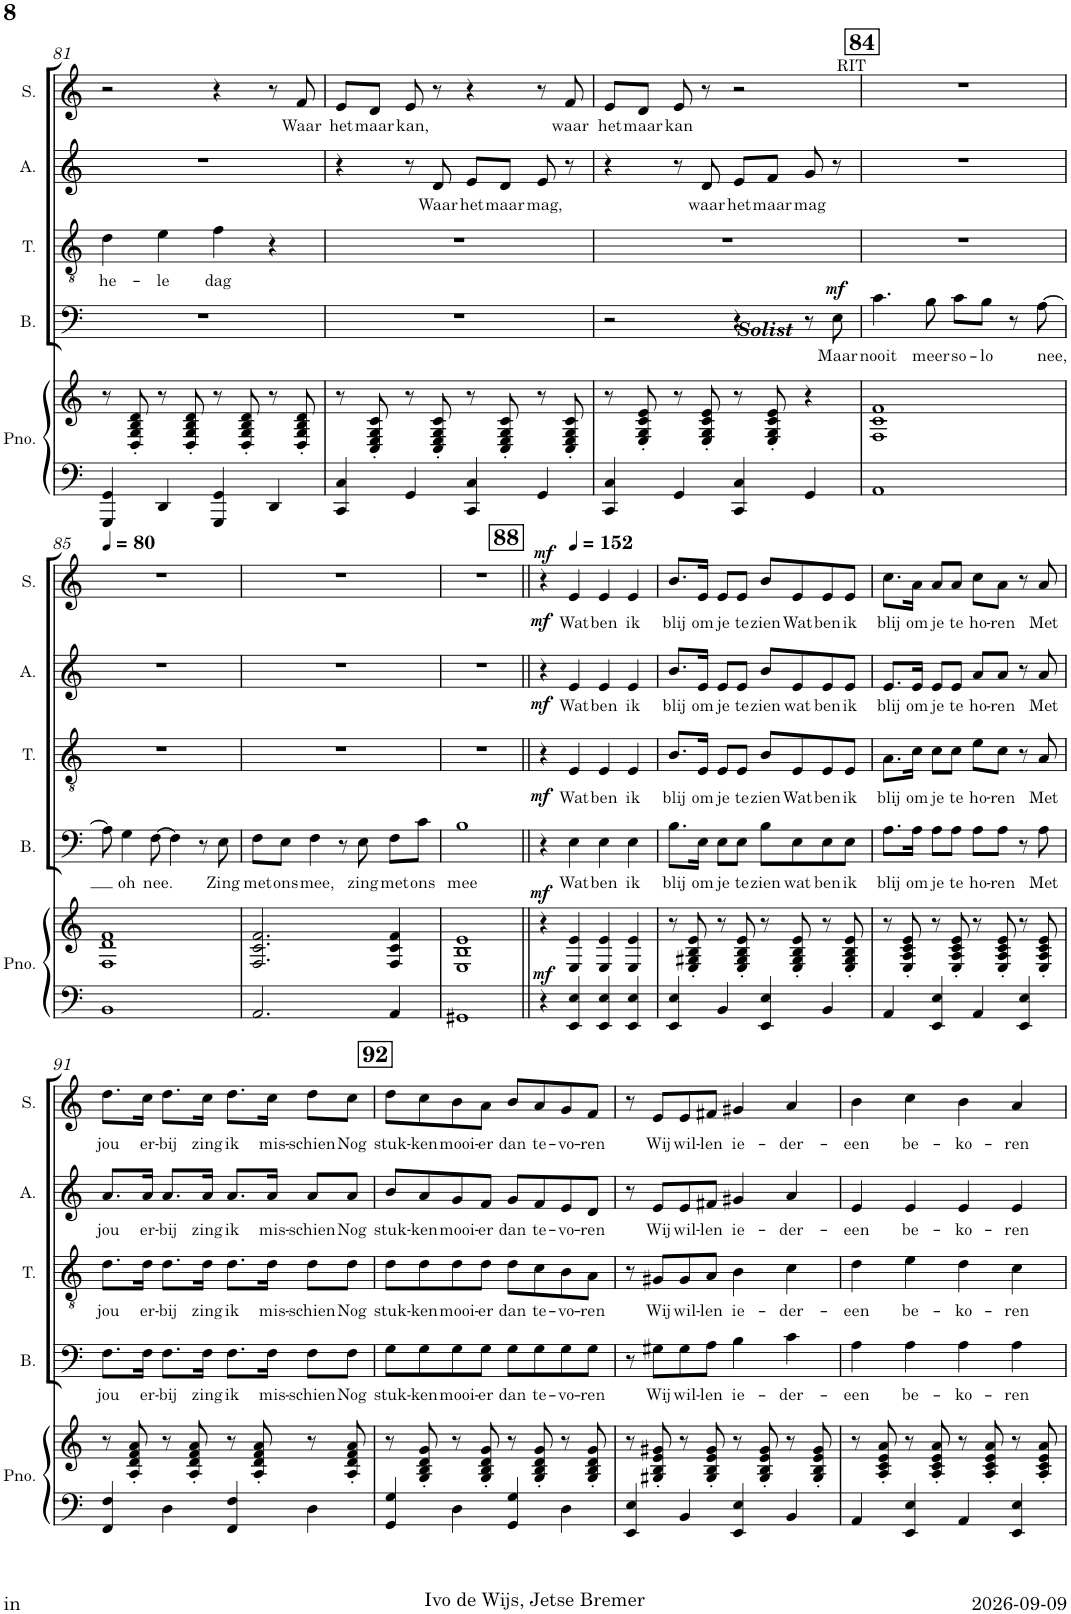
**kern	**kern	**dynam	**kern	**text	**dynam	**kern	**text	**dynam	**kern	**text	**dynam	**kern	**text	**dynam
*part5	*part5	*part5	*part4	*part4	*part4	*part3	*part3	*part3	*part2	*part2	*part2	*part1	*part1	*part1
*staff6	*staff5	*staff5/6	*staff4	*staff4	*staff4	*staff3	*staff3	*staff3	*staff2	*staff2	*staff2	*staff1	*staff1	*staff1
*I"Piano	*	*	*I"Bas	*	*	*I"Tenor	*	*	*I"Alt	*	*	*I"Sopraan	*	*
*I'Pno.	*	*	*I'B.	*	*	*I'T.	*	*	*I'A.	*	*	*I'S.	*	*
!!LO:PB:g=z
*clefF4	*clefG2	*	*clefF4	*	*	*clefGv2	*	*	*clefG2	*	*	*clefG2	*	*
*	*	*	*Trd5c9	*	*	*Trd5c9	*	*	*Trd5c9	*	*	*Trd5c9	*	*
*k[]	*k[]	*	*k[]	*	*	*k[]	*	*	*k[]	*	*	*k[]	*	*
*M4/4	*M4/4	*	*M4/4	*	*	*M4/4	*	*	*M4/4	*	*	*M4/4	*	*
=81	=81	=81	=81	=81	=81	=81	=81	=81	=81	=81	=81	=81	=81	=81
!	!	!	!	!	!	!	!LO:LY:b	!	!	!	!	!	!	!
4GGG/ 4GG/	8r	.	1r	.	.	4d\	he-	.	1r	.	.	2r	.	.
.	8D/' 8G/' 8B/' 8d/'	.	.	.	.	.	.	.	.	.	.	.	.	.
!	!	!	!	!	!	!	!LO:LY:b	!	!	!	!	!	!	!
4DD/	8r	.	.	.	.	4e\	-le	.	.	.	.	.	.	.
.	8D/' 8G/' 8B/' 8d/'	.	.	.	.	.	.	.	.	.	.	.	.	.
!	!	!	!	!	!	!	!LO:LY:b	!	!	!	!	!	!	!
4GGG/ 4GG/	8r	.	.	.	.	4f\	dag	.	.	.	.	4r	.	.
.	8D/' 8G/' 8B/' 8d/'	.	.	.	.	.	.	.	.	.	.	.	.	.
4DD/	8r	.	.	.	.	4r	.	.	.	.	.	8r	.	.
!	!	!	!	!	!	!	!	!	!	!	!	!	!LO:LY:b	!
.	8D/' 8G/' 8B/' 8d/'	.	.	.	.	.	.	.	.	.	.	8f/	Waar	.
=82	=82	=82	=82	=82	=82	=82	=82	=82	=82	=82	=82	=82	=82	=82
!	!	!	!	!	!	!	!	!	!	!	!	!	!LO:LY:b	!
4CC/ 4C/	8r	.	1r	.	.	1r	.	.	4r	.	.	8e/L	het	.
!	!	!	!	!	!	!	!	!	!	!	!	!	!LO:LY:b	!
.	8C/' 8E/' 8G/' 8c/'	.	.	.	.	.	.	.	.	.	.	8d/J	maar	.
!	!	!	!	!	!	!	!	!	!	!	!	!	!LO:LY:b	!
4GG/	8r	.	.	.	.	.	.	.	8r	.	.	8e/	kan,	.
!	!	!	!	!	!	!	!	!	!	!LO:LY:b	!	!	!	!
.	8C/' 8E/' 8G/' 8c/'	.	.	.	.	.	.	.	8d/	Waar	.	8r	.	.
!	!	!	!	!	!	!	!	!	!	!LO:LY:b	!	!	!	!
4CC/ 4C/	8r	.	.	.	.	.	.	.	8e/L	het	.	4r	.	.
!	!	!	!	!	!	!	!	!	!	!LO:LY:b	!	!	!	!
.	8C/' 8E/' 8G/' 8c/'	.	.	.	.	.	.	.	8d/J	maar	.	.	.	.
!	!	!	!	!	!	!	!	!	!	!LO:LY:b	!	!	!	!
4GG/	8r	.	.	.	.	.	.	.	8e/	mag,	.	8r	.	.
!	!	!	!	!	!	!	!	!	!	!	!	!	!LO:LY:b	!
.	8C/' 8E/' 8G/' 8c/'	.	.	.	.	.	.	.	8r	.	.	8f/	waar	.
=83	=83	=83	=83	=83	=83	=83	=83	=83	=83	=83	=83	=83	=83	=83
!	!	!	!	!	!	!	!	!	!	!	!	!	!LO:LY:b	!
4CC/ 4C/	8r	.	2r	.	.	1r	.	.	4r	.	.	8e/L	het	.
!	!	!	!	!	!	!	!	!	!	!	!	!	!LO:LY:b	!
.	8E/' 8G/' 8c/' 8e/'	.	.	.	.	.	.	.	.	.	.	8d/J	maar	.
!	!	!	!	!	!	!	!	!	!	!	!	!	!LO:LY:b	!
4GG/	8r	.	.	.	.	.	.	.	8r	.	.	8e/	kan	.
!	!	!	!	!	!	!	!	!	!	!LO:LY:b	!	!	!	!
.	8E/' 8G/' 8c/' 8e/'	.	.	.	.	.	.	.	8d/	waar	.	8r	.	.
!	!	!	!	!	!	!	!	!	!	!LO:LY:b	!	!	!	!
4CC/ 4C/	8r	.	4r	.	.	.	.	.	8e/L	het	.	2r	.	.
!	!	!	!	!	!	!	!	!	!	!LO:LY:b	!	!	!	!
.	8E/' 8G/' 8c/' 8e/'	.	.	.	.	.	.	.	8f/J	maar	.	.	.	.
!	!	!	!	!	!	!	!	!	!	!LO:LY:b	!	!	!	!
4GG/	4r	.	8r	.	.	.	.	.	8g/	mag	.	.	.	.
!	!	!	!LO:TX:b:Bi:t=Solist	!	!	!	!	!	!	!	!	!	!	!
!	!	!	!	!LO:LY:b	!LO:DY:a	!	!	!	!	!	!	!	!	!
.	.	.	8E\	Maar	mf	.	.	.	8r	.	.	.	.	.
=84	=84	=84	=84	=84	=84	=84	=84	=84	=84	=84	=84	=84	=84	=84
*	*^	*	*	*	*	*	*	*	*	*	*	*	*	*
*	*	*^	*	*	*	*	*	*	*	*	*	*	*	*	*
!!LO:REH:place=s1:a:B:cj:fs=14:t=84
!	!	!	!	!	!	!	!	!	!	!	!	!	!	!LO:TX:a:t=RIT	!	!
!	!	!	!	!	!	!LO:LY:b	!	!	!	!	!	!	!	!	!	!
1AA	1f	1c	1F	.	4.c\	nooit	.	1r	.	.	1r	.	.	1r	.	.
!	!	!	!	!	!	!LO:LY:b	!	!	!	!	!	!	!	!	!	!
.	.	.	.	.	8B\	meer	.	.	.	.	.	.	.	.	.	.
!	!	!	!	!	!	!LO:LY:b	!	!	!	!	!	!	!	!	!	!
.	.	.	.	.	8c\L	so-	.	.	.	.	.	.	.	.	.	.
!	!	!	!	!	!	!LO:LY:b	!	!	!	!	!	!	!	!	!	!
.	.	.	.	.	8B\J	-lo	.	.	.	.	.	.	.	.	.	.
.	.	.	.	.	8r	.	.	.	.	.	.	.	.	.	.	.
!	!	!	!	!	!	!LO:LY:b	!	!	!	!	!	!	!	!	!	!
.	.	.	.	.	[>8A\	nee,	.	.	.	.	.	.	.	.	.	.
*	*v	*v	*v	*	*	*	*	*	*	*	*	*	*	*	*	*
!!LO:LB:g=z
=85	=85	=85	=85	=85	=85	=85	=85	=85	=85	=85	=85	=85	=85	=85
*	*	*	*	*	*	*	*	*	*	*	*	*MM80	*	*
*	*^	*	*	*	*	*	*	*	*	*	*	*	*	*
1BB	1d 1f	1F	.	8A\]	.	.	1r	.	.	1r	.	.	1r	.	.
!	!	!	!	!	!LO:LY:b	!	!	!	!	!	!	!	!	!	!
.	.	.	.	4G\	oh	.	.	.	.	.	.	.	.	.	.
!	!	!	!	!	!LO:LY:b	!	!	!	!	!	!	!	!	!	!
.	.	.	.	[>8F\	nee.	.	.	.	.	.	.	.	.	.	.
.	.	.	.	4F\]	.	.	.	.	.	.	.	.	.	.	.
.	.	.	.	8r	.	.	.	.	.	.	.	.	.	.	.
!	!	!	!	!	!LO:LY:b	!	!	!	!	!	!	!	!	!	!
.	.	.	.	8E\	Zing	.	.	.	.	.	.	.	.	.	.
*	*v	*v	*	*	*	*	*	*	*	*	*	*	*	*	*
=86	=86	=86	=86	=86	=86	=86	=86	=86	=86	=86	=86	=86	=86	=86
!	!	!	!	!LO:LY:b	!	!	!	!	!	!	!	!	!	!
2.AA/	2.F/ 2.c/ 2.f/	.	8F\L	met	.	1r	.	.	1r	.	.	1r	.	.
!	!	!	!	!LO:LY:b	!	!	!	!	!	!	!	!	!	!
.	.	.	8E\J	ons	.	.	.	.	.	.	.	.	.	.
!	!	!	!	!LO:LY:b	!	!	!	!	!	!	!	!	!	!
.	.	.	4F\	mee,	.	.	.	.	.	.	.	.	.	.
.	.	.	8r	.	.	.	.	.	.	.	.	.	.	.
!	!	!	!	!LO:LY:b	!	!	!	!	!	!	!	!	!	!
.	.	.	8E\	zing	.	.	.	.	.	.	.	.	.	.
!	!	!	!	!LO:LY:b	!	!	!	!	!	!	!	!	!	!
4AA/	4F/ 4c/ 4f/	.	8F\L	met	.	.	.	.	.	.	.	.	.	.
!	!	!	!	!LO:LY:b	!	!	!	!	!	!	!	!	!	!
.	.	.	8c\J	ons	.	.	.	.	.	.	.	.	.	.
=87	=87	=87	=87	=87	=87	=87	=87	=87	=87	=87	=87	=87	=87	=87
*	*^	*	*	*	*	*	*	*	*	*	*	*	*	*
*	*	*^	*	*	*	*	*	*	*	*	*	*	*	*	*
!	!	!	!	!	!	!LO:LY:b	!	!	!	!	!	!	!	!	!	!
1GG#X	1e	1B	1E	.	1B	mee	.	1r	.	.	1r	.	.	1r	.	.
!!LO:REH:place=s1:a:B:cj:fs=14:t=88
=88||	=88||	=88||	=88||	=88||	=88||	=88||	=88||	=88||	=88||	=88||	=88||	=88||	=88||	=88||	=88||	=88||
!	!	!	!	!LO:DY:a=2	!	!	!	!	!	!	!	!	!	!	!	!
!	!	!	!	!LO:DY:n=1:a	!	!	!LO:DY:a	!	!	!LO:DY:a	!	!	!LO:DY:a	!	!	!LO:DY:a
*	*v	*v	*v	*	*	*	*	*	*	*	*	*	*	*	*	*
4r	4r	mf mf	4r	.	mf	4r	.	mf	4r	.	mf	4r	.	mf
*	*	*	*	*	*	*	*	*	*	*	*	*MM152	*	*
!	!	!	!	!LO:LY:b	!	!	!LO:LY:b	!	!	!LO:LY:b	!	!	!LO:LY:b	!
4EE/ 4E/	4E/ 4e/	.	4E\	Wat	.	4E/	Wat	.	4e/	Wat	.	4e/	Wat	.
!	!	!	!	!LO:LY:b	!	!	!LO:LY:b	!	!	!LO:LY:b	!	!	!LO:LY:b	!
4EE/ 4E/	4E/ 4e/	.	4E\	ben	.	4E/	ben	.	4e/	ben	.	4e/	ben	.
!	!	!	!	!LO:LY:b	!	!	!LO:LY:b	!	!	!LO:LY:b	!	!	!LO:LY:b	!
4EE/ 4E/	4E/ 4e/	.	4E\	ik	.	4E/	ik	.	4e/	ik	.	4e/	ik	.
=89	=89	=89	=89	=89	=89	=89	=89	=89	=89	=89	=89	=89	=89	=89
!	!	!	!	!LO:LY:b	!	!	!LO:LY:b	!	!	!LO:LY:b	!	!	!LO:LY:b	!
4EE/ 4E/	8r	.	8.B\L	blij	.	8.B/L	blij	.	8.b/L	blij	.	8.b/L	blij	.
.	8E/' 8G#X/' 8B/' 8e/'	.	.	.	.	.	.	.	.	.	.	.	.	.
!	!	!	!	!LO:LY:b	!	!	!LO:LY:b	!	!	!LO:LY:b	!	!	!LO:LY:b	!
.	.	.	16E\Jk	om	.	16E/Jk	om	.	16e/Jk	om	.	16e/Jk	om	.
!	!	!	!	!LO:LY:b	!	!	!LO:LY:b	!	!	!LO:LY:b	!	!	!LO:LY:b	!
4BB/	8r	.	8E\L	je	.	8E/L	je	.	8e/L	je	.	8e/L	je	.
!	!	!	!	!LO:LY:b	!	!	!LO:LY:b	!	!	!LO:LY:b	!	!	!LO:LY:b	!
.	8E/' 8G#/' 8B/' 8e/'	.	8E\J	te	.	8E/J	te	.	8e/J	te	.	8e/J	te	.
!	!	!	!	!LO:LY:b	!	!	!LO:LY:b	!	!	!LO:LY:b	!	!	!LO:LY:b	!
4EE/ 4E/	8r	.	8B\L	zien	.	8B/L	zien	.	8b/L	zien	.	8b/L	zien	.
!	!	!	!	!LO:LY:b	!	!	!LO:LY:b	!	!	!LO:LY:b	!	!	!LO:LY:b	!
.	8E/' 8G#/' 8B/' 8e/'	.	8E\	wat	.	8E/	Wat	.	8e/	wat	.	8e/	Wat	.
!	!	!	!	!LO:LY:b	!	!	!LO:LY:b	!	!	!LO:LY:b	!	!	!LO:LY:b	!
4BB/	8r	.	8E\	ben	.	8E/	ben	.	8e/	ben	.	8e/	ben	.
!	!	!	!	!LO:LY:b	!	!	!LO:LY:b	!	!	!LO:LY:b	!	!	!LO:LY:b	!
.	8E/' 8G#/' 8B/' 8e/'	.	8E\J	ik	.	8E/J	ik	.	8e/J	ik	.	8e/J	ik	.
=90	=90	=90	=90	=90	=90	=90	=90	=90	=90	=90	=90	=90	=90	=90
!	!	!	!	!LO:LY:b	!	!	!LO:LY:b	!	!	!LO:LY:b	!	!	!LO:LY:b	!
4AA/	8r	.	8.A\L	blij	.	8.A\L	blij	.	8.e/L	blij	.	8.cc\L	blij	.
.	8E/' 8A/' 8c/' 8e/'	.	.	.	.	.	.	.	.	.	.	.	.	.
!	!	!	!	!LO:LY:b	!	!	!LO:LY:b	!	!	!LO:LY:b	!	!	!LO:LY:b	!
.	.	.	16A\Jk	om	.	16c\Jk	om	.	16e/Jk	om	.	16a\Jk	om	.
!	!	!	!	!LO:LY:b	!	!	!LO:LY:b	!	!	!LO:LY:b	!	!	!LO:LY:b	!
4EE/ 4E/	8r	.	8A\L	je	.	8c\L	je	.	8e/L	je	.	8a/L	je	.
!	!	!	!	!LO:LY:b	!	!	!LO:LY:b	!	!	!LO:LY:b	!	!	!LO:LY:b	!
.	8E/' 8A/' 8c/' 8e/'	.	8A\J	te	.	8c\J	te	.	8e/J	te	.	8a/J	te	.
!	!	!	!	!LO:LY:b	!	!	!LO:LY:b	!	!	!LO:LY:b	!	!	!LO:LY:b	!
4AA/	8r	.	8A\L	ho-	.	8e\L	ho-	.	8a/L	ho-	.	8cc\L	ho-	.
!	!	!	!	!LO:LY:b	!	!	!LO:LY:b	!	!	!LO:LY:b	!	!	!LO:LY:b	!
.	8E/' 8A/' 8c/' 8e/'	.	8A\J	-ren	.	8c\J	-ren	.	8a/J	-ren	.	8a\J	-ren	.
4EE/ 4E/	8r	.	8r	.	.	8r	.	.	8r	.	.	8r	.	.
!	!	!	!	!LO:LY:b	!	!	!LO:LY:b	!	!	!LO:LY:b	!	!	!LO:LY:b	!
.	8E/' 8A/' 8c/' 8e/'	.	8A\	Met	.	8A/	Met	.	8a/	Met	.	8a/	Met	.
!!LO:LB:g=z
=91	=91	=91	=91	=91	=91	=91	=91	=91	=91	=91	=91	=91	=91	=91
!	!	!	!	!LO:LY:b	!	!	!LO:LY:b	!	!	!LO:LY:b	!	!	!LO:LY:b	!
4FF/ 4F/	8r	.	8.F\L	jou	.	8.d\L	jou	.	8.a/L	jou	.	8.dd\L	jou	.
.	8A/' 8d/' 8f/' 8a/'	.	.	.	.	.	.	.	.	.	.	.	.	.
!	!	!	!	!LO:LY:b	!	!	!LO:LY:b	!	!	!LO:LY:b	!	!	!LO:LY:b	!
.	.	.	16F\Jk	er-	.	16d\Jk	er-	.	16a/Jk	er-	.	16cc\Jk	er-	.
!	!	!	!	!LO:LY:b	!	!	!LO:LY:b	!	!	!LO:LY:b	!	!	!LO:LY:b	!
4D\	8r	.	8.F\L	-bij	.	8.d\L	-bij	.	8.a/L	-bij	.	8.dd\L	-bij	.
.	8A/' 8d/' 8f/' 8a/'	.	.	.	.	.	.	.	.	.	.	.	.	.
!	!	!	!	!LO:LY:b	!	!	!LO:LY:b	!	!	!LO:LY:b	!	!	!LO:LY:b	!
.	.	.	16F\Jk	zing	.	16d\Jk	zing	.	16a/Jk	zing	.	16cc\Jk	zing	.
!	!	!	!	!LO:LY:b	!	!	!LO:LY:b	!	!	!LO:LY:b	!	!	!LO:LY:b	!
4FF/ 4F/	8r	.	8.F\L	ik	.	8.d\L	ik	.	8.a/L	ik	.	8.dd\L	ik	.
.	8A/' 8d/' 8f/' 8a/'	.	.	.	.	.	.	.	.	.	.	.	.	.
!	!	!	!	!LO:LY:b	!	!	!LO:LY:b	!	!	!LO:LY:b	!	!	!LO:LY:b	!
.	.	.	16F\Jk	mis-	.	16d\Jk	mis-	.	16a/Jk	mis-	.	16cc\Jk	mis-	.
!	!	!	!	!LO:LY:b	!	!	!LO:LY:b	!	!	!LO:LY:b	!	!	!LO:LY:b	!
4D\	8r	.	8F\L	-schien	.	8d\L	-schien	.	8a/L	-schien	.	8dd\L	-schien	.
!	!	!	!	!LO:LY:b	!	!	!LO:LY:b	!	!	!LO:LY:b	!	!	!LO:LY:b	!
.	8A/' 8d/' 8f/' 8a/'	.	8F\J	Nog	.	8d\J	Nog	.	8a/J	Nog	.	8cc\J	Nog	.
!!LO:REH:place=s1:a:B:cj:fs=14:t=92
=92	=92	=92	=92	=92	=92	=92	=92	=92	=92	=92	=92	=92	=92	=92
!	!	!	!	!LO:LY:b	!	!	!LO:LY:b	!	!	!LO:LY:b	!	!	!LO:LY:b	!
4GG/ 4G/	8r	.	8G\L	stuk-	.	8d\L	stuk-	.	8b/L	stuk-	.	8dd\L	stuk-	.
!	!	!	!	!LO:LY:b	!	!	!LO:LY:b	!	!	!LO:LY:b	!	!	!LO:LY:b	!
.	8G/' 8B/' 8d/' 8g/'	.	8G\	-ken	.	8d\	-ken	.	8a/	-ken	.	8cc\	-ken	.
!	!	!	!	!LO:LY:b	!	!	!LO:LY:b	!	!	!LO:LY:b	!	!	!LO:LY:b	!
4D\	8r	.	8G\	mooi-	.	8d\	mooi-	.	8g/	mooi-	.	8b\	mooi-	.
!	!	!	!	!LO:LY:b	!	!	!LO:LY:b	!	!	!LO:LY:b	!	!	!LO:LY:b	!
.	8G/' 8B/' 8d/' 8g/'	.	8G\J	-er	.	8d\J	-er	.	8f/J	-er	.	8a\J	-er	.
!	!	!	!	!LO:LY:b	!	!	!LO:LY:b	!	!	!LO:LY:b	!	!	!LO:LY:b	!
4GG/ 4G/	8r	.	8G\L	dan	.	8d\L	dan	.	8g/L	dan	.	8b/L	dan	.
!	!	!	!	!LO:LY:b	!	!	!LO:LY:b	!	!	!LO:LY:b	!	!	!LO:LY:b	!
.	8G/' 8B/' 8d/' 8g/'	.	8G\	te-	.	8c\	te-	.	8f/	te-	.	8a/	te-	.
!	!	!	!	!LO:LY:b	!	!	!LO:LY:b	!	!	!LO:LY:b	!	!	!LO:LY:b	!
4D\	8r	.	8G\	-vo-	.	8B\	-vo-	.	8e/	-vo-	.	8g/	-vo-	.
!	!	!	!	!LO:LY:b	!	!	!LO:LY:b	!	!	!LO:LY:b	!	!	!LO:LY:b	!
.	8G/' 8B/' 8d/' 8g/'	.	8G\J	-ren	.	8A\J	-ren	.	8d/J	-ren	.	8f/J	-ren	.
=93	=93	=93	=93	=93	=93	=93	=93	=93	=93	=93	=93	=93	=93	=93
4EE/ 4E/	8r	.	8r	.	.	8r	.	.	8r	.	.	8r	.	.
!	!	!	!	!LO:LY:b	!	!	!LO:LY:b	!	!	!LO:LY:b	!	!	!LO:LY:b	!
.	8G#X/' 8B/' 8e/' 8g#X/'	.	8G#X\L	Wij	.	8G#X/L	Wij	.	8e/L	Wij	.	8e/L	Wij	.
!	!	!	!	!LO:LY:b	!	!	!LO:LY:b	!	!	!LO:LY:b	!	!	!LO:LY:b	!
4BB/	8r	.	8G#\	wil-	.	8G#/	wil-	.	8e/	wil-	.	8e/	wil-	.
!	!	!	!	!LO:LY:b	!	!	!LO:LY:b	!	!	!LO:LY:b	!	!	!LO:LY:b	!
.	8G#/' 8B/' 8e/' 8g#/'	.	8A\J	-len	.	8A/J	-len	.	8f#X/J	-len	.	8f#X/J	-len	.
!	!	!	!	!LO:LY:b	!	!	!LO:LY:b	!	!	!LO:LY:b	!	!	!LO:LY:b	!
4EE/ 4E/	8r	.	4B\	ie-	.	4B\	ie-	.	4g#X/	ie-	.	4g#X/	ie-	.
.	8G#/' 8B/' 8e/' 8g#/'	.	.	.	.	.	.	.	.	.	.	.	.	.
!	!	!	!	!LO:LY:b	!	!	!LO:LY:b	!	!	!LO:LY:b	!	!	!LO:LY:b	!
4BB/	8r	.	4c\	-der-	.	4c\	-der-	.	4a/	-der-	.	4a/	-der-	.
.	8G#/' 8B/' 8e/' 8g#/'	.	.	.	.	.	.	.	.	.	.	.	.	.
=94	=94	=94	=94	=94	=94	=94	=94	=94	=94	=94	=94	=94	=94	=94
!	!	!	!	!LO:LY:b	!	!	!LO:LY:b	!	!	!LO:LY:b	!	!	!LO:LY:b	!
4AA/	8r	.	4A\	-een	.	4d\	-een	.	4e/	-een	.	4b\	-een	.
.	8A/' 8c/' 8e/' 8a/'	.	.	.	.	.	.	.	.	.	.	.	.	.
!	!	!	!	!LO:LY:b	!	!	!LO:LY:b	!	!	!LO:LY:b	!	!	!LO:LY:b	!
4EE/ 4E/	8r	.	4A\	be-	.	4e\	be-	.	4e/	be-	.	4cc\	be-	.
.	8A/' 8c/' 8e/' 8a/'	.	.	.	.	.	.	.	.	.	.	.	.	.
!	!	!	!	!LO:LY:b	!	!	!LO:LY:b	!	!	!LO:LY:b	!	!	!LO:LY:b	!
4AA/	8r	.	4A\	-ko-	.	4d\	-ko-	.	4e/	-ko-	.	4b\	-ko-	.
.	8A/' 8c/' 8e/' 8a/'	.	.	.	.	.	.	.	.	.	.	.	.	.
!	!	!	!	!LO:LY:b	!	!	!LO:LY:b	!	!	!LO:LY:b	!	!	!LO:LY:b	!
4EE/ 4E/	8r	.	4A\	-ren	.	4c\	-ren	.	4e/	-ren	.	4a/	-ren	.
.	8A/' 8c/' 8e/' 8a/'	.	.	.	.	.	.	.	.	.	.	.	.	.
=	=	=	=	=	=	=	=	=	=	=	=	=	=	=
*-	*-	*-	*-	*-	*-	*-	*-	*-	*-	*-	*-	*-	*-	*-
